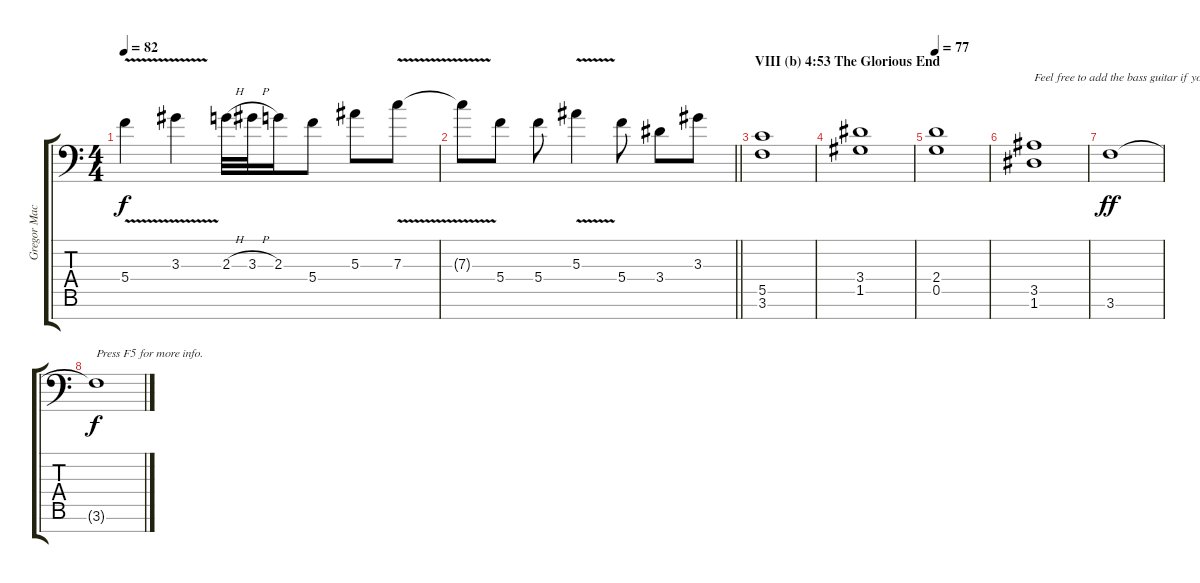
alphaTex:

\track ("Gregor Mackintosh (lead guitar) A-Tuning" "Gregor Mac") {instrument distortionguitar}
\staff {score tabs}
\tuning (D4 A3 F3 C3 G2 D2 A1) {hide}
\ts (4 4)
\tempo 82
\clef f4
\ks c
5.4{v}.4{dy f} 3.3{v}.4 2.3{h}.32 3.3{h}.32 2.3.16 5.4.8 5.3.8 7.3{v}.8 |
\barLineRight lightlight
7.3{t}.8 5.4.8 5.4.8 5.3{v}.4 5.4.8 3.4.8 3.3.8 |
\section ("" "VIII (b) 4:53 The Glorious End")
(5.5 3.6).1 |
(3.4 1.5).1 |
\tempo 77
(2.4 0.5).1 |
(3.5 1.6).1{txt "Feel free to add the bass guitar if you can."} |
3.6.1{dy ff volume 0} |
3.6{t}.1{txt "Press F5 for more info." dy f}
